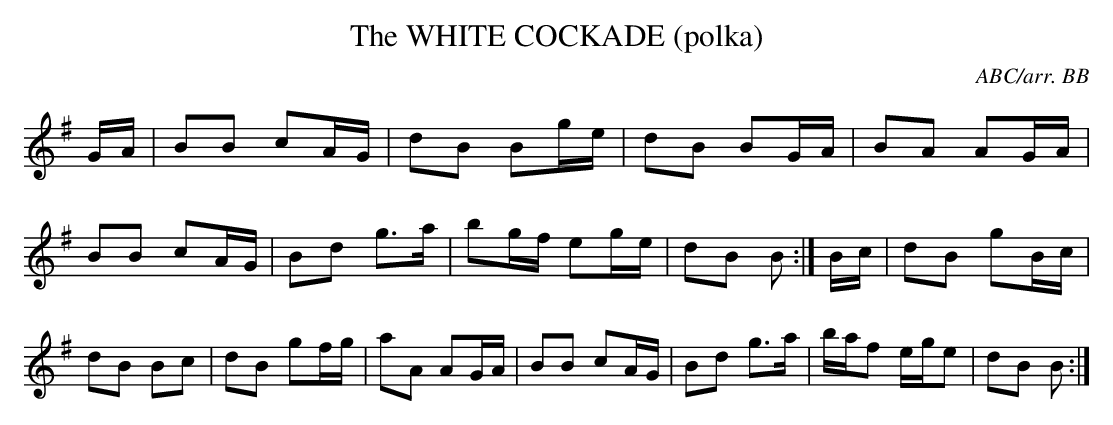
X:1
T:WHITE COCKADE (polka), The\
C:ABC/arr. BB\
L:1/8\
M:C|\
K:G\
G/A/|BB cA/G/|dB Bg/e/|dB BG/A/|BA AG/A/|\
BB cA/G/|Bd g>a|bg/f/ eg/e/|dB B :|\
B/c/|dB gB/c/|dB Bc|dB gf/g/|aA AG/A/|\
BB cA/G/|Bd g>a|b/a/f e/g/e|dB B :|\
\
\
